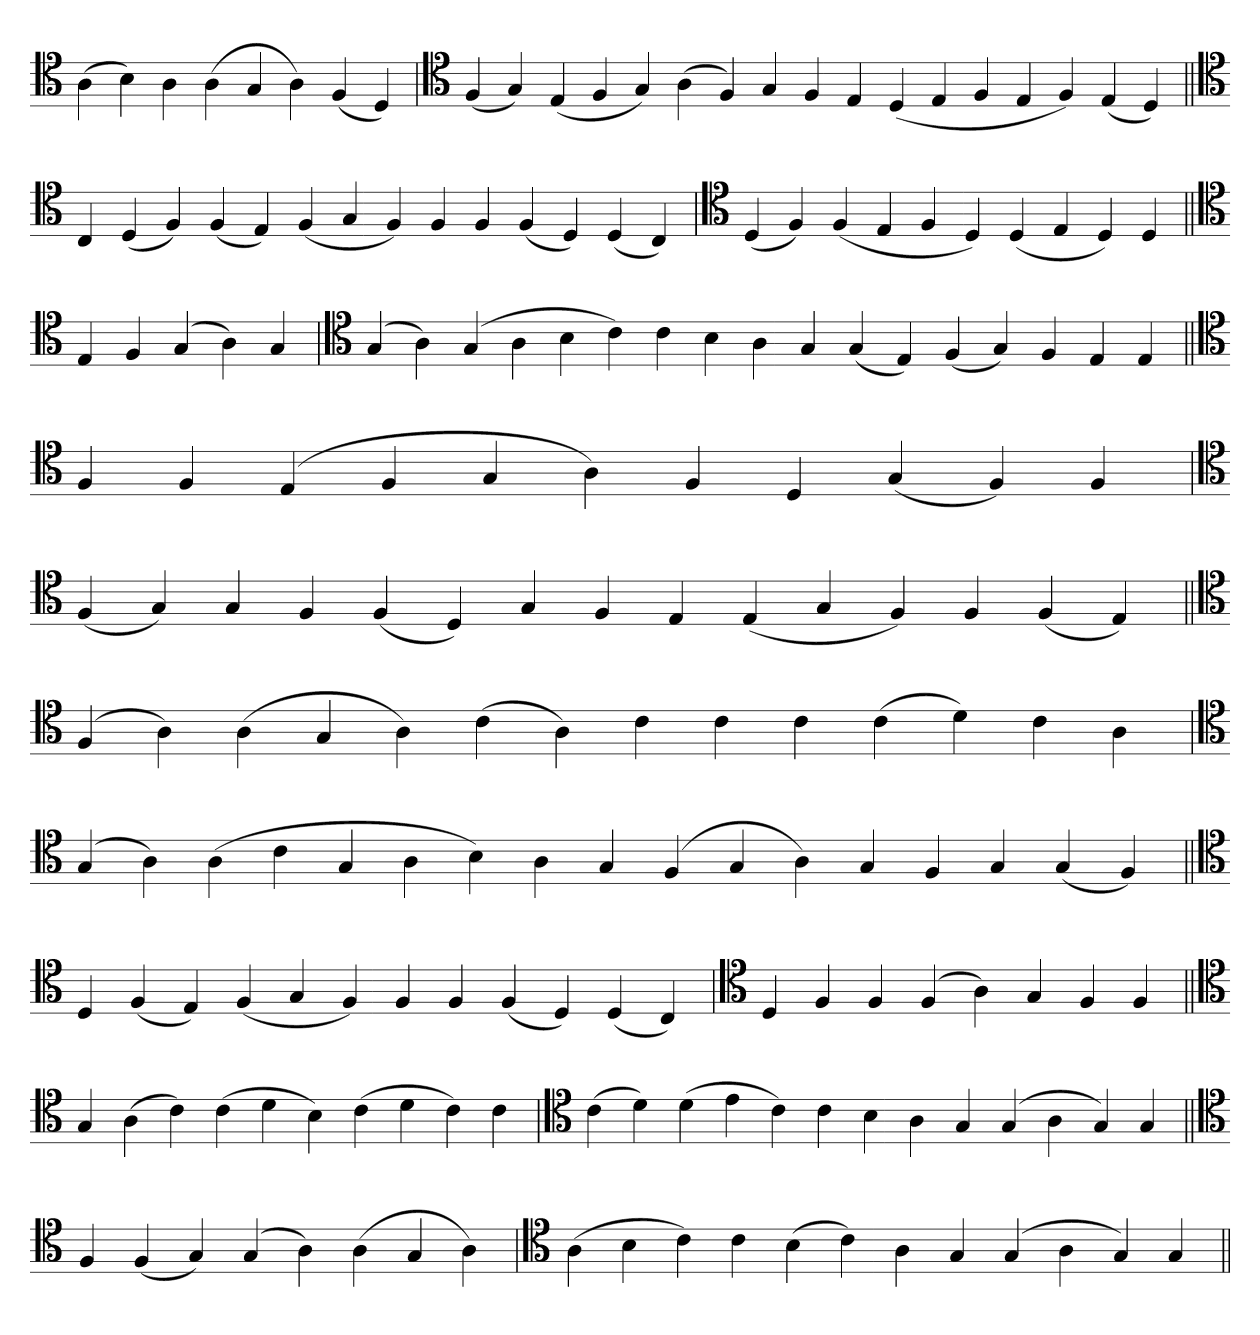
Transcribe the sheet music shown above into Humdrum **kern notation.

**kern
*part1
*staff1
*clefC4
=
(4A
4B)
4A
(4A
4G
4A)
(4F
4D)
=`
*clefC4
(4F
4G)
(4E
4F
4G)
(4A
4F)
4G
4F
4E
(4D
4E
4F
4E
4F)
(4E
4D)
=||
*clefC4
4C
(4D
4F)
(4F
4E)
(4F
4G
4F)
4F
4F
(4F
4D)
(4D
4C)
=`
*clefC4
(4D
4F)
(4F
4E
4F
4D)
(4D
4E
4D)
4D
=||
*clefC4
4E
4F
(4G
4A)
4G
=`
*clefC4
(4G
4A)
(4G
4A
4B
4c)
4c
4B
4A
4G
(4G
4E)
(4F
4G)
4F
4E
4E
=||
*clefC4
4F
4F
(4E
4F
4G
4A)
4F
4D
(4G
4F)
4F
=`
*clefC4
(4F
4G)
4G
4F
(4F
4D)
4G
4F
4E
(4E
4G
4F)
4F
(4F
4E)
=||
*clefC4
(4F
4A)
(4A
4G
4A)
(4c
4A)
4c
4c
4c
(4c
4d)
4c
4A
=`
*clefC4
(4G
4A)
(4A
4c
4G
4A
4B)
4A
4G
(4F
4G
4A)
4G
4F
4G
(4G
4F)
=||
*clefC4
4D
(4F
4E)
(4F
4G
4F)
4F
4F
(4F
4D)
(4D
4C)
=`
*clefC4
4D
4F
4F
(4F
4A)
4G
4F
4F
=||
*clefC4
4G
(4A
4c)
(4c
4d
4B)
(4c
4d
4c)
4c
=`
*clefC4
(4c
4d)
(4d
4e
4c)
4c
4B
4A
4G
(4G
4A
4G)
4G
=||
*clefC4
4F
(4F
4G)
(4G
4A)
(4A
4G
4A)
=`
*clefC4
(4A
4B
4c)
4c
(4B
4c)
4A
4G
(4G
4A
4G)
4G
=||
*-
